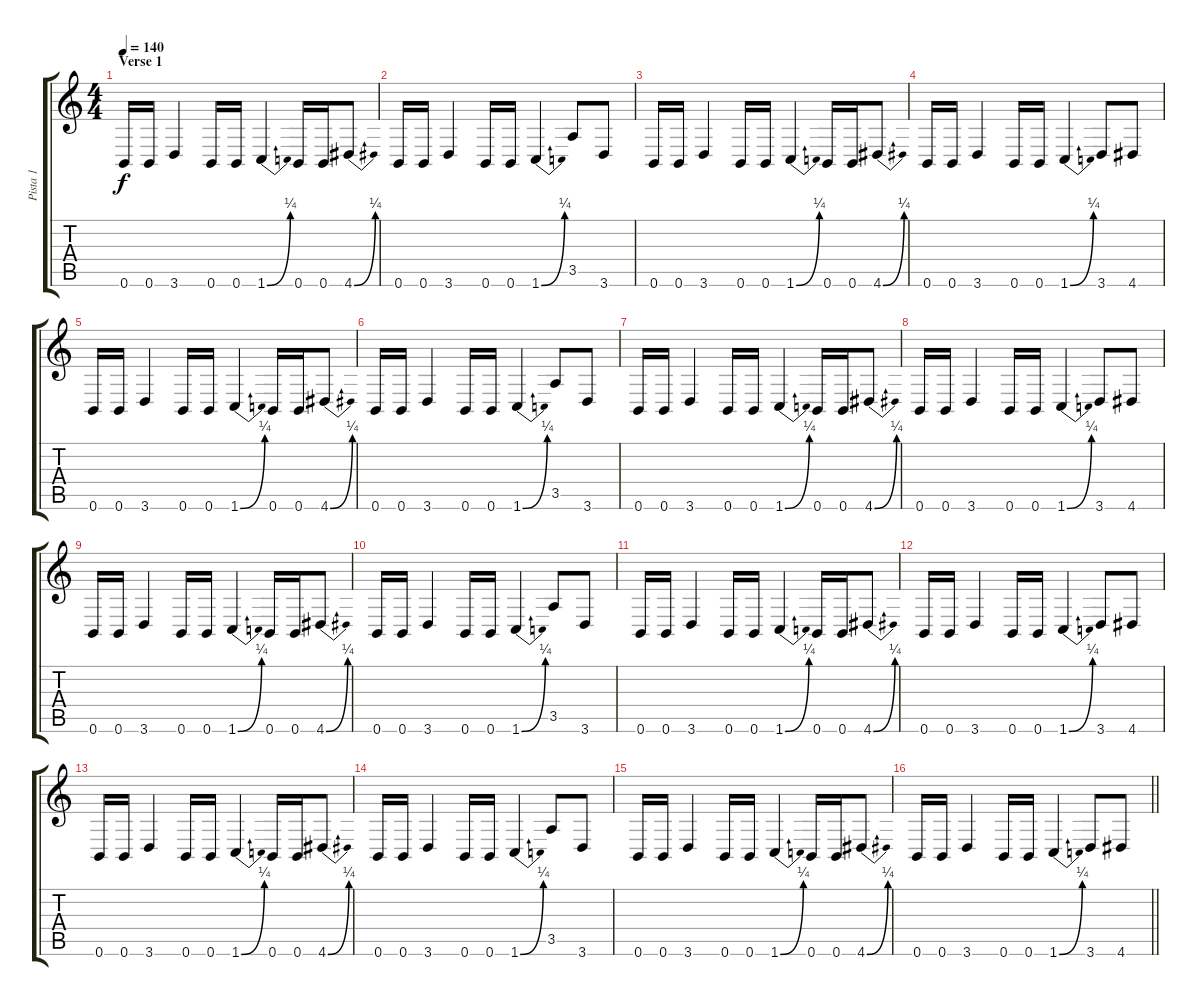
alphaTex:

\track ("Pista 1" "Pista 1") {instrument distortionguitar}
\staff {score tabs}
\tuning (Db4 Ab3 E3 B2 Gb2 B1) {hide}
\ts (4 4)
\section ("" "Verse 1")
\tempo 140
\clef g2
\ks c
0.6.16{dy f} 0.6.16 3.6.4 0.6.16 0.6.16 1.6{be (bend 0 0 60 1)}.4 0.6.16 0.6.16 4.6{be (bend 0 0 60 1)}.8 |
0.6.16 0.6.16 3.6.4 0.6.16 0.6.16 1.6{be (bend 0 0 60 1)}.4 3.5.8 3.6.8 |
0.6.16 0.6.16 3.6.4 0.6.16 0.6.16 1.6{be (bend 0 0 60 1)}.4 0.6.16 0.6.16 4.6{be (bend 0 0 60 1)}.8 |
0.6.16 0.6.16 3.6.4 0.6.16 0.6.16 1.6{be (bend 0 0 60 1)}.4 3.6.8 4.6.8 |
0.6.16 0.6.16 3.6.4 0.6.16 0.6.16 1.6{be (bend 0 0 60 1)}.4 0.6.16 0.6.16 4.6{be (bend 0 0 60 1)}.8 |
0.6.16 0.6.16 3.6.4 0.6.16 0.6.16 1.6{be (bend 0 0 60 1)}.4 3.5.8 3.6.8 |
0.6.16 0.6.16 3.6.4 0.6.16 0.6.16 1.6{be (bend 0 0 60 1)}.4 0.6.16 0.6.16 4.6{be (bend 0 0 60 1)}.8 |
0.6.16 0.6.16 3.6.4 0.6.16 0.6.16 1.6{be (bend 0 0 60 1)}.4 3.6.8 4.6.8 |
0.6.16 0.6.16 3.6.4 0.6.16 0.6.16 1.6{be (bend 0 0 60 1)}.4 0.6.16 0.6.16 4.6{be (bend 0 0 60 1)}.8 |
0.6.16 0.6.16 3.6.4 0.6.16 0.6.16 1.6{be (bend 0 0 60 1)}.4 3.5.8 3.6.8 |
0.6.16 0.6.16 3.6.4 0.6.16 0.6.16 1.6{be (bend 0 0 60 1)}.4 0.6.16 0.6.16 4.6{be (bend 0 0 60 1)}.8 |
0.6.16 0.6.16 3.6.4 0.6.16 0.6.16 1.6{be (bend 0 0 60 1)}.4 3.6.8 4.6.8 |
0.6.16 0.6.16 3.6.4 0.6.16 0.6.16 1.6{be (bend 0 0 60 1)}.4 0.6.16 0.6.16 4.6{be (bend 0 0 60 1)}.8 |
0.6.16 0.6.16 3.6.4 0.6.16 0.6.16 1.6{be (bend 0 0 60 1)}.4 3.5.8 3.6.8 |
0.6.16 0.6.16 3.6.4 0.6.16 0.6.16 1.6{be (bend 0 0 60 1)}.4 0.6.16 0.6.16 4.6{be (bend 0 0 60 1)}.8 |
\barLineRight lightlight
0.6.16 0.6.16 3.6.4 0.6.16 0.6.16 1.6{be (bend 0 0 60 1)}.4 3.6.8 4.6.8
